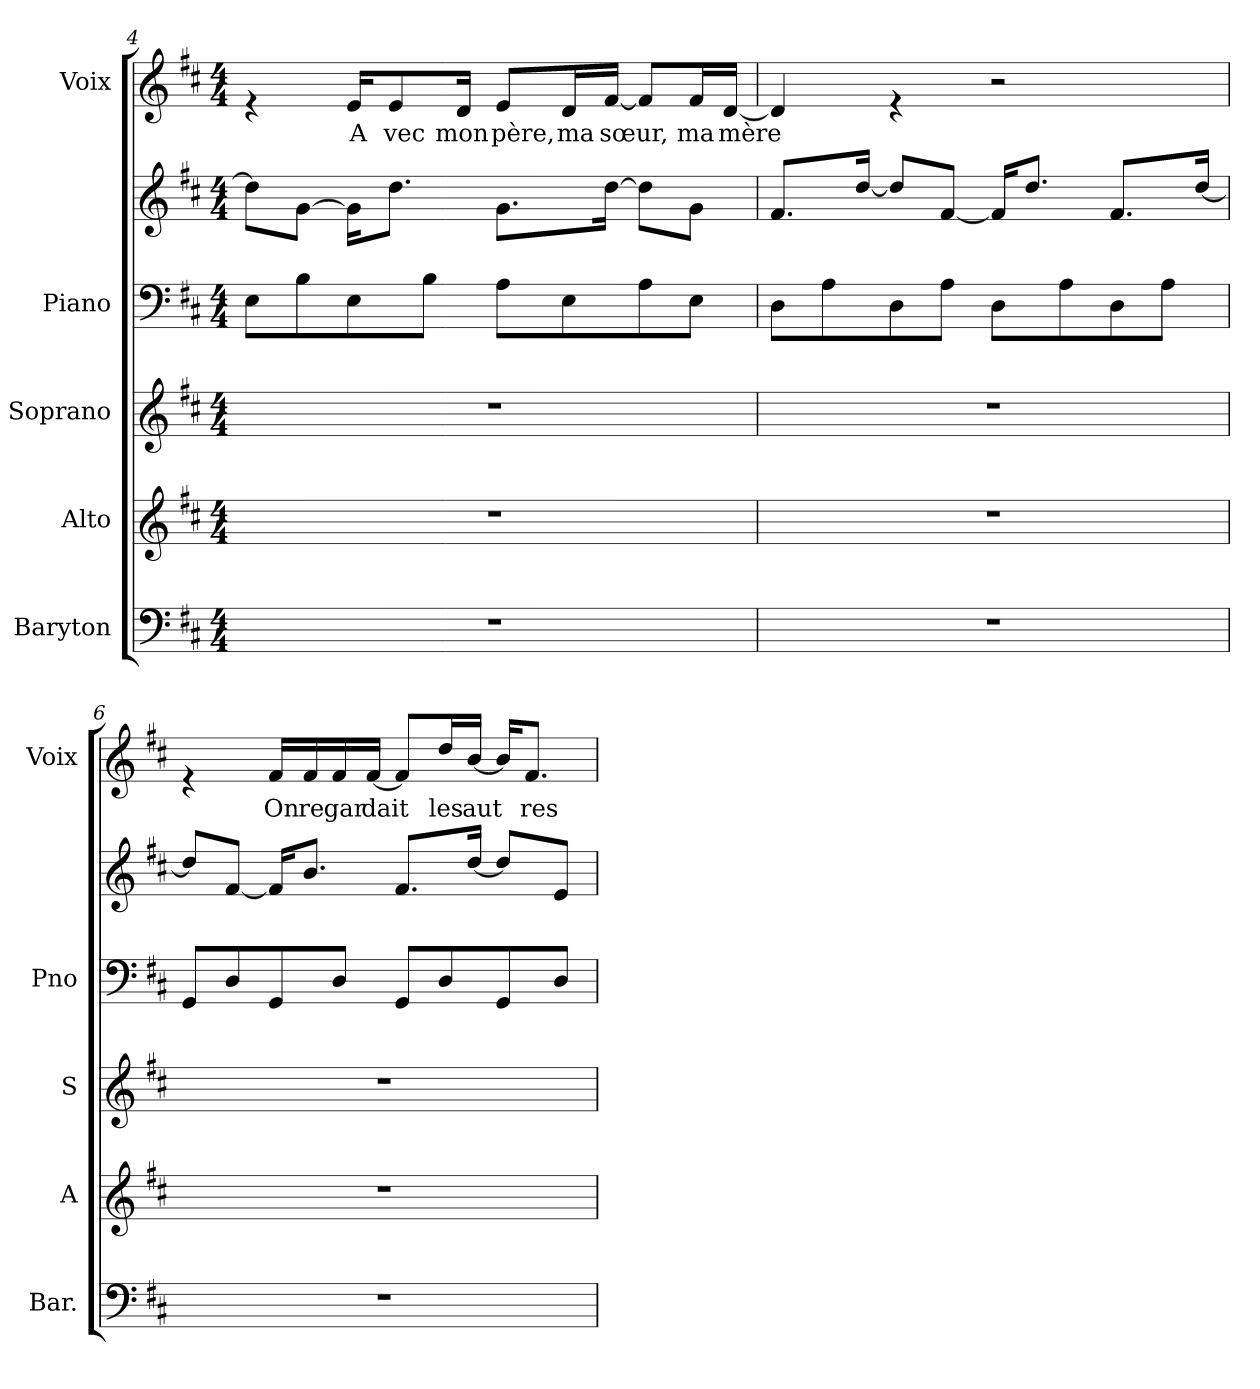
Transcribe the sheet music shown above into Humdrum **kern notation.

**kern	**kern	**kern	**kern	**kern	**kern	**text
*part5	*part4	*part3	*part2	*part2	*part1	*part1
*staff6	*staff5	*staff4	*staff3	*staff2	*staff1	*staff1
*I"Baryton	*I"Alto	*I"Soprano	*I"Piano	*	*I"Voix	*
*I'Bar.	*I'A	*I'S	*I'Pno	*	*I'Voix	*
!!LO:LB:g=z
*clefF4	*clefG2	*clefG2	*clefF4	*clefG2	*clefG2	*
*k[f#c#]	*k[f#c#]	*k[f#c#]	*k[f#c#]	*k[f#c#]	*k[f#c#]	*
*D:	*D:	*D:	*D:	*D:	*D:	*
*M4/4	*M4/4	*M4/4	*M4/4	*M4/4	*M4/4	*
=4	=4	=4	=4	=4	=4	=4
1r	1r	1r	8E\L	8dd\L]	4re	.
.	.	.	8B\	[8g\J	.	.
!	!	!	!	!	!	!LO:LY:b
.	.	.	8E\	16g\KL]	16e/KL	A
!	!	!	!	!	!	!LO:LY:b
.	.	.	.	8.dd\J	8e/	vec
.	.	.	8B\J	.	.	.
!	!	!	!	!	!	!LO:LY:b
.	.	.	.	.	16d/Jk	mon
!	!	!	!	!	!	!LO:LY:b
.	.	.	8A\L	8.g\L	8e/L	père,
!	!	!	!	!	!	!LO:LY:b
.	.	.	8E\	.	16d/L	ma
!	!	!	!	!	!	!LO:LY:b
.	.	.	.	[16dd\Jk	[<16f#/JJ	sœur,
.	.	.	8A\	8dd\L]	8f#/L]	.
!	!	!	!	!	!	!LO:LY:b
.	.	.	8E\J	8g\J	16f#/L	ma
!	!	!	!	!	!	!LO:LY:b
.	.	.	.	.	[<16d/JJ	mère
=5	=5	=5	=5	=5	=5	=5
1r	1r	1r	8D\L	8.f#/L	4d/]	.
.	.	.	8A\	.	.	.
.	.	.	.	[>16dd/Jk	.	.
.	.	.	8D\	8dd/L]	4re	.
.	.	.	8A\J	[>8f#/J	.	.
.	.	.	8D\L	16f#/KL]	2r	.
.	.	.	.	8.dd/J	.	.
.	.	.	8A\	.	.	.
.	.	.	8D\	8.f#/L	.	.
.	.	.	8A\J	.	.	.
.	.	.	.	[>16dd/Jk	.	.
=6	=6	=6	=6	=6	=6	=6
1r	1r	1r	8GG/L	8dd/L]	4re	.
.	.	.	8D/	[8f#/J	.	.
!	!	!	!	!	!	!LO:LY:b
.	.	.	8GG/	16f#/KL]	16f#/LL	On
!	!	!	!	!	!	!LO:LY:b
.	.	.	.	8.b/J	16f#/	re
!	!	!	!	!	!	!LO:LY:b
.	.	.	8D/J	.	16f#/	gar
!	!	!	!	!	!	!LO:LY:b
.	.	.	.	.	[<16f#/JJ	dait
.	.	.	8GG/L	8.f#/L	8f#/L]	.
!	!	!	!	!	!	!LO:LY:b
.	.	.	8D/	.	16dd/L	les
!	!	!	!	!	!	!LO:LY:b
.	.	.	.	[16dd/Jk	[>16b/JJ	aut
.	.	.	8GG/	8dd/L]	16b/KL]	.
!	!	!	!	!	!	!LO:LY:b
.	.	.	.	.	8.f#/J	res
.	.	.	8D/J	8e/J	.	.
=	=	=	=	=	=	=
*-	*-	*-	*-	*-	*-	*-
